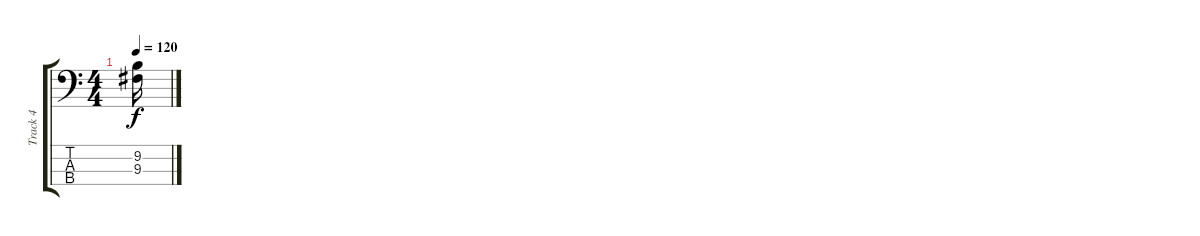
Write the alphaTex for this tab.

\track ("Track 4" "Track 4") {instrument fretlessbass}
\staff {score tabs}
\tuning (G2 D2 A1 E1) {hide}
\ts (4 4)
\tempo 120
\clef f4
\ks c
(9.2 9.3).16{dy f}
